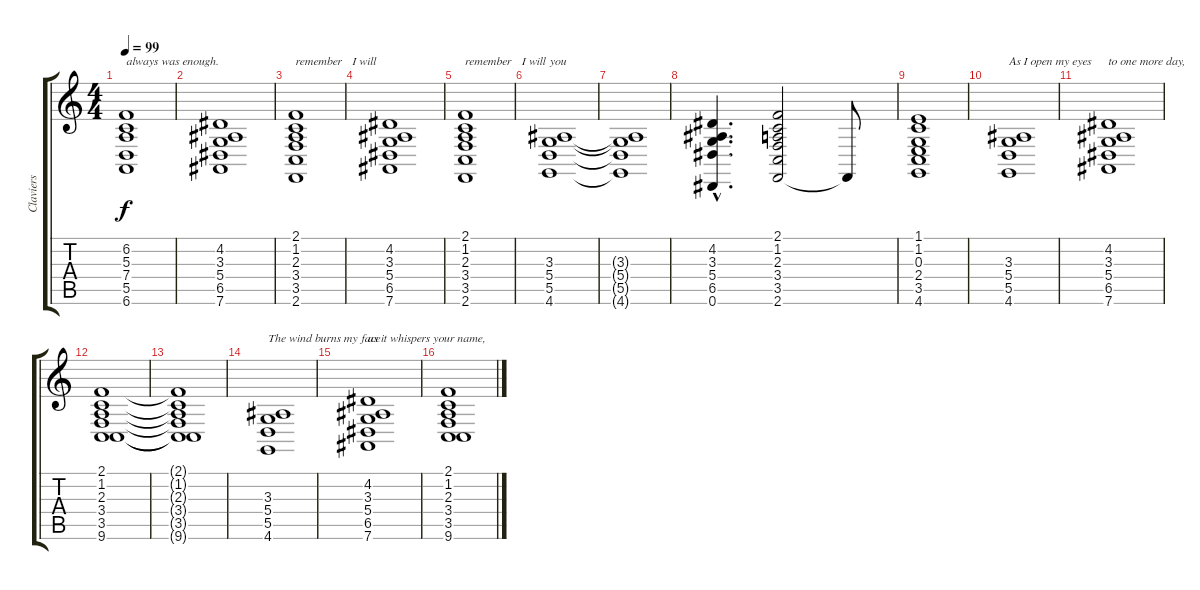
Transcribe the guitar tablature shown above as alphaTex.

\track ("Claviers" "Claviers") {instrument synthstrings2}
\staff {score tabs}
\tuning (Eb4 B3 G3 D3 A2 Eb2) {hide}
\ts (4 4)
\tempo 99
\clef g2
\ks c
(6.2 5.3 7.4 5.5 6.6).1{txt "always was enough." dy f} |
(4.2 3.3 5.4 6.5 7.6).1{txt "                                            I will"} |
(2.1 1.2 2.3 3.4 3.5 2.6).1{txt "remember"} |
(4.2 3.3 5.4 6.5 7.6).1{txt "                                            I will"} |
(2.1 1.2 2.3 3.4 3.5 2.6).1{txt "remember"} |
(3.3 5.4 5.5 4.6).1{txt "you"} |
(3.3{t} 5.4{t} 5.5{t} 4.6{t}).1 |
(4.2{hac} 3.3{hac} 5.4{hac} 6.5{hac} 0.6{hac}).4{d} (2.1 1.2 2.3 3.4 3.5 2.6).2 2.6{t}.8 |
(1.1 1.2 0.3 2.4 3.5 4.6).1 |
(3.3 5.4 5.5 4.6).1{txt "As I open my eyes"} |
(4.2 3.3 5.4 6.5 7.6).1{txt "to one more day,"} |
(2.1 1.2 2.3 3.4 3.5 9.6).1 |
(2.1{t} 1.2{t} 2.3{t} 3.4{t} 3.5{t} 9.6{t}).1 |
(3.3 5.4 5.5 4.6).1{txt "The wind burns my face"} |
(4.2 3.3 5.4 6.5 7.6).1{txt "as it whispers your name,"} |
(2.1 1.2 2.3 3.4 3.5 9.6).1
